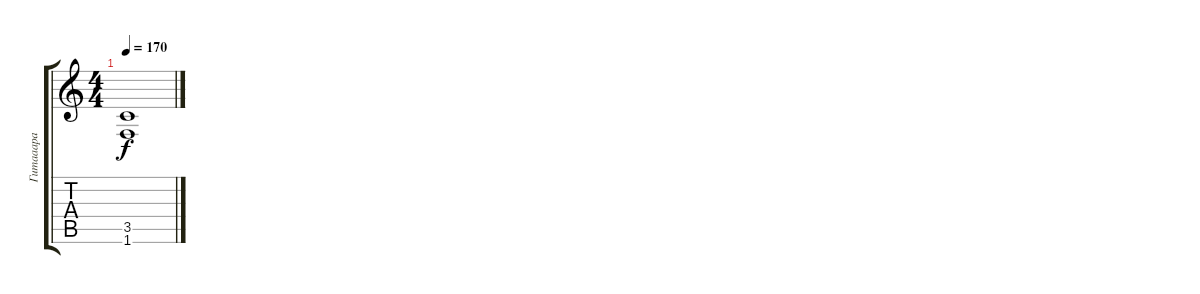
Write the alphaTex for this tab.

\track ("Гитааара" "Гитааара") {instrument distortionguitar}
\staff {score tabs}
\tuning (E4 B3 G3 D3 A2 E2) {hide}
\ts (4 4)
\tempo 170
\clef g2
\ks c
(3.5 1.6).1{dy f volume 0}
